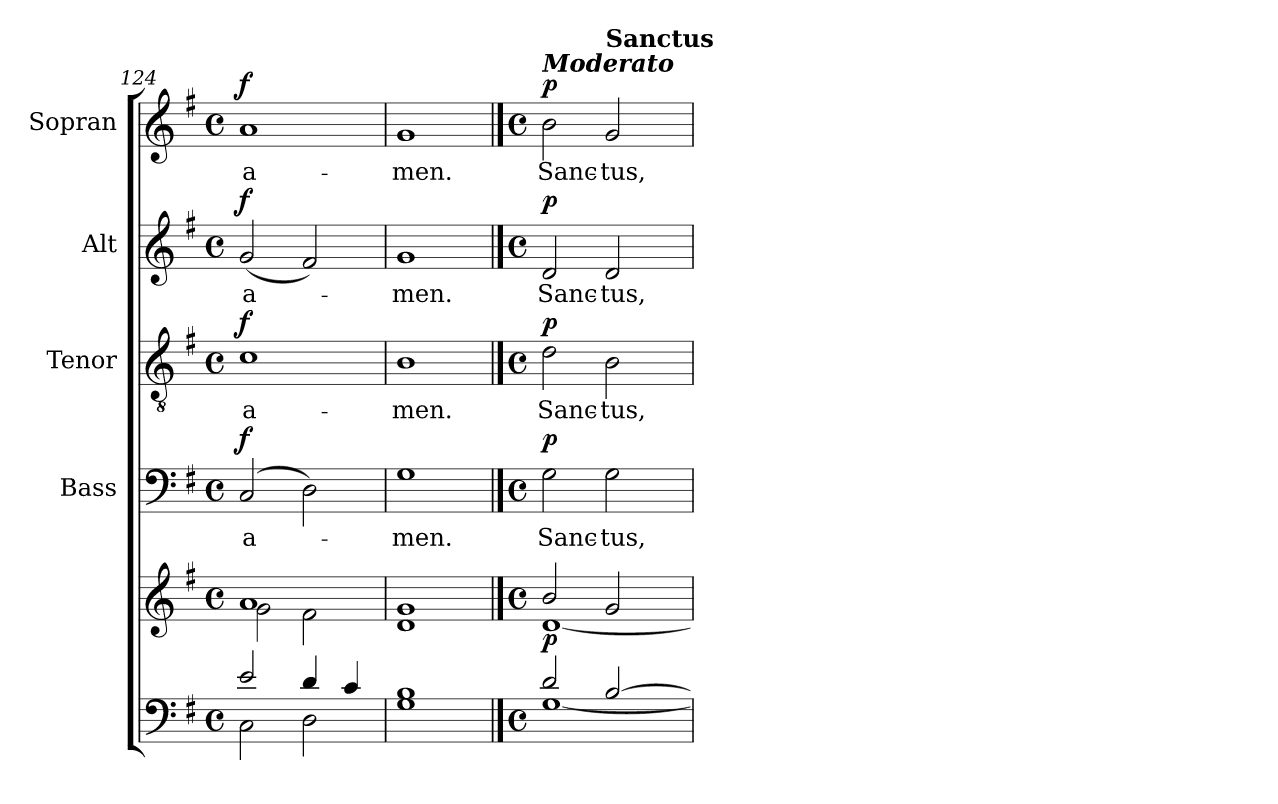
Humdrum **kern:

**kern	**kern	**dynam	**kern	**text	**dynam	**kern	**text	**dynam	**kern	**text	**dynam	**kern	**text	**dynam
*part5	*part5	*part5	*part4	*part4	*part4	*part3	*part3	*part3	*part2	*part2	*part2	*part1	*part1	*part1
*staff6	*staff5	*staff5/6	*staff4	*staff4	*staff4	*staff3	*staff3	*staff3	*staff2	*staff2	*staff2	*staff1	*staff1	*staff1
*	*	*	*I"Bass	*	*	*I"Tenor	*	*	*I"Alt	*	*	*I"Sopran	*	*
*	*	*	*I'B.	*	*	*I'T.	*	*	*I'A.	*	*	*I'S.	*	*
*clefF4	*clefG2	*	*clefF4	*	*	*clefGv2	*	*	*clefG2	*	*	*clefG2	*	*
*k[f#]	*k[f#]	*	*k[f#]	*	*	*k[f#]	*	*	*k[f#]	*	*	*k[f#]	*	*
*G:	*G:	*	*G:	*	*	*G:	*	*	*G:	*	*	*G:	*	*
*M4/4	*M4/4	*	*M4/4	*	*	*M4/4	*	*	*M4/4	*	*	*M4/4	*	*
*met(c)	*met(c)	*	*met(c)	*	*	*met(c)	*	*	*met(c)	*	*	*met(c)	*	*
=124	=124	=124	=124	=124	=124	=124	=124	=124	=124	=124	=124	=124	=124	=124
*^	*^	*	*	*	*	*	*	*	*	*	*	*	*	*
!	!	!	!	!	!	!LO:LY:b	!LO:DY:a	!	!LO:LY:b	!LO:DY:a	!	!LO:LY:b	!LO:DY:a	!	!LO:LY:b	!LO:DY:a
2e/	2C\	1a	2g\	.	(2C/	a-	f	1c	a-	f	(<2g/	a-	f	1a	a-	f
4d/	2D\	.	2f#\	.	2D\)	.	.	.	.	.	2f#/)	.	.	.	.	.
4c/	.	.	.	.	.	.	.	.	.	.	.	.	.	.	.	.
=125	=125	=125	=125	=125	=125	=125	=125	=125	=125	=125	=125	=125	=125	=125	=125	=125
!	!	!	!	!	!	!LO:LY:b	!	!	!LO:LY:b	!	!	!LO:LY:b	!	!	!LO:LY:b	!
1B	1G	1g	1d	.	1G	-men.	.	1B	-men.	.	1g	-men.	.	1g	-men.	.
!!LO:LB:g=z
==126	==126	==126	==126	==126	==126	==126	==126	==126	==126	==126	==126	==126	==126	==126	==126	==126
*M4/4	*	*M4/4	*	*	*M4/4	*	*	*M4/4	*	*	*M4/4	*	*	*M4/4	*	*
*met(c)	*	*met(c)	*	*	*met(c)	*	*	*met(c)	*	*	*met(c)	*	*	*met(c)	*	*
!	!	!	!	!	!	!	!	!	!	!	!	!	!	!LO:TX:a:Bi:t=Moderato	!	!
!	!	!	!	!LO:DY:b	!	!LO:LY:b	!LO:DY:a	!	!LO:LY:b	!LO:DY:a	!	!LO:LY:b	!LO:DY:a	!	!LO:LY:b	!LO:DY:b
2d/	[<1G	2b/	[<1d	p	2G\	Sanc-	p	2d\	Sanc-	p	2d/	Sanc-	p	2b\	Sanc-	p
!	!	!	!	!	!	!	!	!	!	!	!	!	!	!LO:TX:a:B:t=Sanctus	!	!
!	!	!	!	!	!	!LO:LY:b	!	!	!LO:LY:b	!	!	!LO:LY:b	!	!	!LO:LY:b	!
[>2B/	.	2g/	.	.	2G\	-tus,	.	2B\	-tus,	.	2d/	-tus,	.	2g/	-tus,	.
*v	*v	*	*	*	*	*	*	*	*	*	*	*	*	*	*	*
*	*v	*v	*	*	*	*	*	*	*	*	*	*	*	*	*
=	=	=	=	=	=	=	=	=	=	=	=	=	=	=
*-	*-	*-	*-	*-	*-	*-	*-	*-	*-	*-	*-	*-	*-	*-
